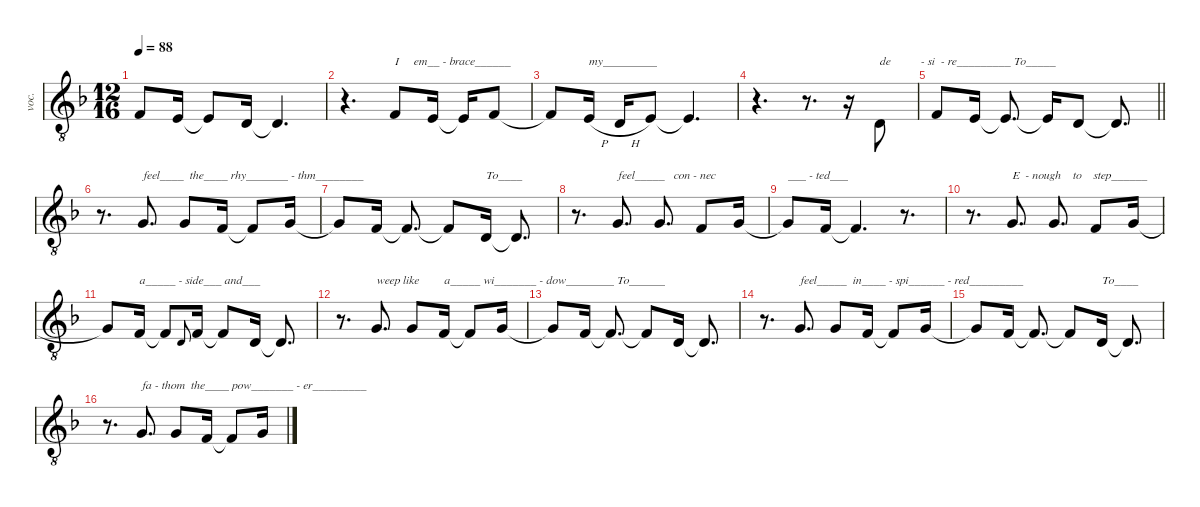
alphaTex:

\defaultSystemsLayout 4
\hideDynamics
\bracketExtendMode nobrackets
\otherSystemsTrackNameOrientation horizontal
\track ("Vocal" "voc.") {defaultSystemsLayout 8 instrument tuba}
\staff {score}
\tuning (E4 B3 G3 D3 A2 E2)
\ts (12 16)
\tempo 88
\clef g2
\ottava 8vb
\ks dminor
3.4{acc forcenatural}.8{dy f beam Up} 2.4{acc forcenatural}.16{beam Up} 2.4{t acc forcenatural}.8{beam Up} 0.4{acc forcenatural}.16{beam Up} 0.4{t acc forcenatural}.4{d beam Up} |
r.4{d beam Down} 3.4{acc forcenatural}.8{txt "I     em__ - brace______" beam Up} 2.4{acc forcenatural}.16{beam Up} 2.4{t acc forcenatural}.16{beam Up} 3.4{acc forcenatural}.8{beam Up} |
3.4{t acc forcenatural}.8{beam Up} 2.4{h acc forcenatural}.16{txt "my_________" beam Up} 0.4{h acc forcenatural}.16{beam Up} 2.4{acc forcenatural}.8{beam Up} 2.4{t acc forcenatural}.4{d beam Up} |
r.4{d beam Down} r.8{d beam Down} r.16{beam Down} 0.4{acc forcenatural}.8{txt "de          - si  - re_________ To_____" beam Up} |
\barLineRight lightlight
3.4{acc forcenatural}.8{beam Up} 2.4{acc forcenatural}.16{beam Up} 2.4{t acc forcenatural}.8{d beam Up} 2.4{t acc forcenatural}.16{beam Up} 0.4{acc forcenatural}.8{beam Up} 0.4{t acc forcenatural}.8{d beam Up} |
r.8{d beam Down} 0.3{acc forcenatural}.8{d txt "feel____  the____ rhy_______ - thm________" beam Up} 0.3{acc forcenatural}.8{beam Up} 3.4{acc forcenatural}.16{beam Up} 3.4{t acc forcenatural}.8{beam Up} 0.3{acc forcenatural}.16{beam Up} |
0.3{t acc forcenatural}.8{beam Up} 3.4{acc forcenatural}.16{beam Up} 3.4{t acc forcenatural}.8{d beam Up} 3.4{t acc forcenatural}.8{beam Up} 0.4{acc forcenatural}.16{txt "To____" beam Up} 0.4{t acc forcenatural}.8{d beam Up} |
r.8{d beam Down} 0.3{acc forcenatural}.8{d txt "feel_____   con - nec" beam Up} 0.3{acc forcenatural}.8{d beam Up} 3.4{acc forcenatural}.8{beam Up} 0.3{acc forcenatural}.16{beam Up} |
0.3{t acc forcenatural}.8{txt "___ - ted___" beam Up} 3.4{acc forcenatural}.16{beam Up} 3.4{t acc forcenatural}.4{d beam Up} r.8{d beam Up} |
r.8{d beam Down} 0.3{acc forcenatural}.8{d txt "E  - nough    to    step______" beam Up} 0.3{acc forcenatural}.8{d beam Up} 3.4{acc forcenatural}.8{beam Up} 0.3{acc forcenatural}.16{beam Up} |
0.3{t acc forcenatural}.8{beam Up} 3.4{acc forcenatural}.16{txt "a_____ - side___ and___" beam Up} 3.4{t acc forcenatural}.8{beam Up} 0.4{acc forcenatural}.8{gr onbeat dy mf beam Up} 3.4{acc forcenatural}.16{dy f beam Up} 3.4{t acc forcenatural}.8{beam Up} 0.4{acc forcenatural}.16{beam Up} 0.4{t acc forcenatural}.8{d beam Up} |
r.8{d beam Down} 0.3{acc forcenatural}.8{d txt "weep like" beam Up} 0.3{acc forcenatural}.8{beam Up} 3.4{acc forcenatural}.16{txt "a_____ wi_______ - dow________ To______" beam Up} 3.4{t acc forcenatural}.8{beam Up} 0.3{acc forcenatural}.16{beam Up} |
0.3{t acc forcenatural}.8{beam Up} 3.4{acc forcenatural}.16{beam Up} 3.4{t acc forcenatural}.8{d beam Up} 3.4{t acc forcenatural}.8{beam Up} 0.4{acc forcenatural}.16{beam Up} 0.4{t acc forcenatural}.8{d beam Up} |
r.8{d beam Down} 0.3{acc forcenatural}.8{d txt "feel_____  in____ - spi______ - red_________" beam Up} 0.3{acc forcenatural}.8{beam Up} 3.4{acc forcenatural}.16{beam Up} 3.4{t acc forcenatural}.8{beam Up} 0.3{acc forcenatural}.16{beam Up} |
0.3{t acc forcenatural}.8{beam Up} 3.4{acc forcenatural}.16{beam Up} 3.4{t acc forcenatural}.8{d beam Up} 3.4{t acc forcenatural}.8{beam Up} 0.4{acc forcenatural}.16{txt "To____" beam Up} 0.4{t acc forcenatural}.8{d beam Up} |
r.8{d beam Down} 0.3{acc forcenatural}.8{d txt "fa - thom  the____ pow_______ - er_________" beam Up} 0.3{acc forcenatural}.8{beam Up} 3.4{acc forcenatural}.16{beam Up} 3.4{t acc forcenatural}.8{beam Up} 0.3{acc forcenatural}.16{beam Up}
